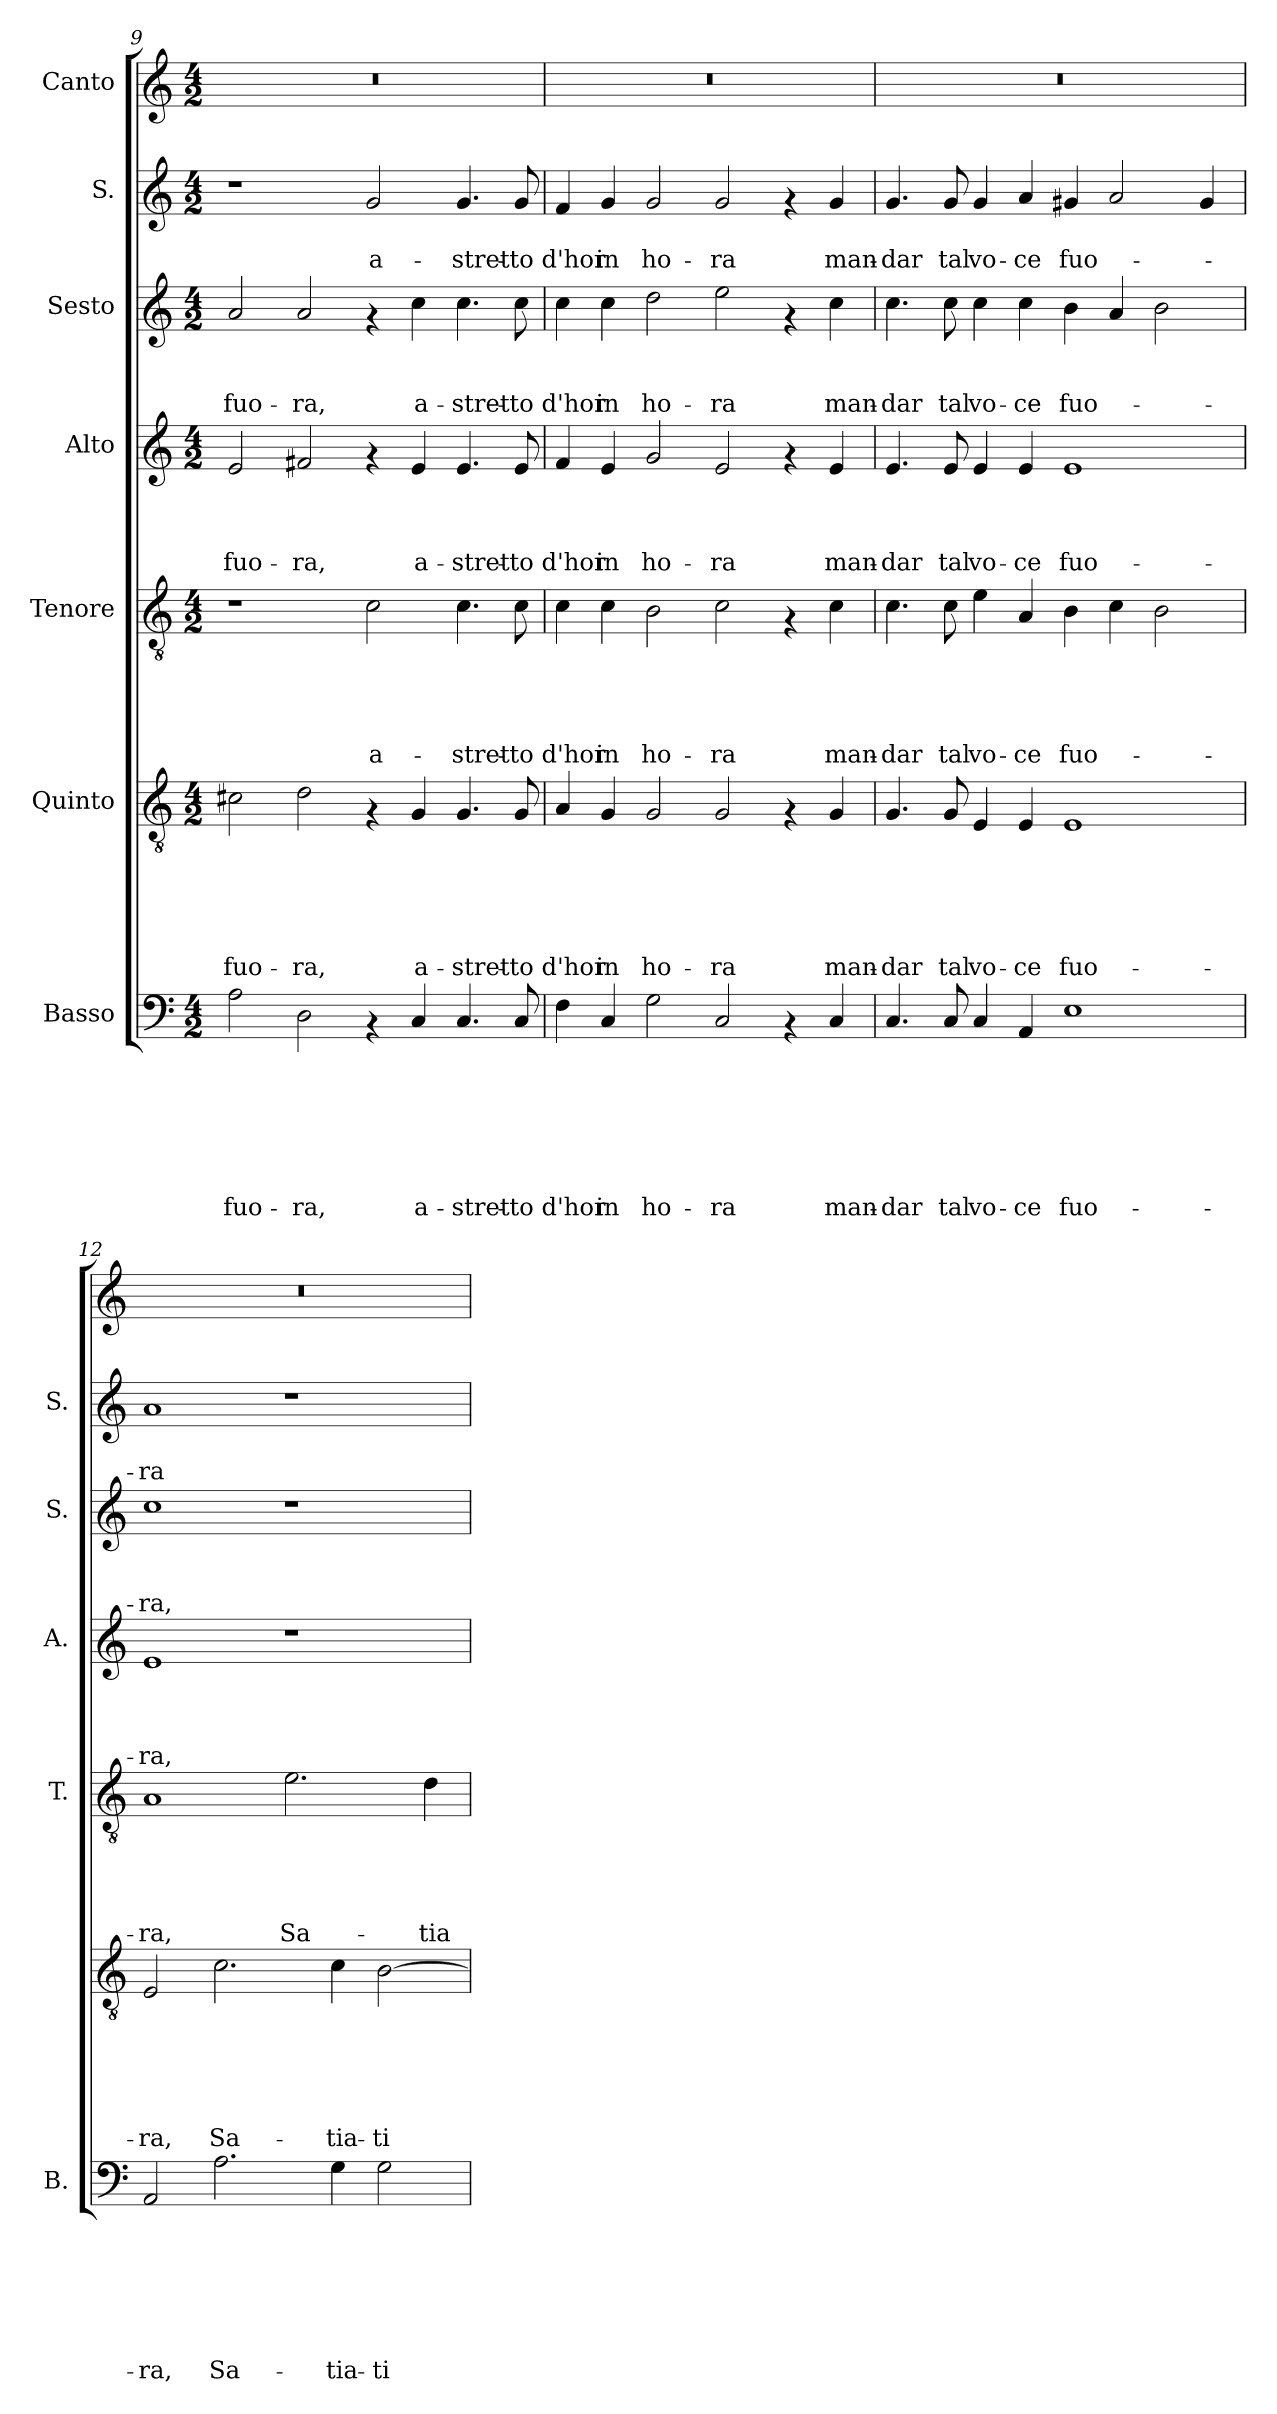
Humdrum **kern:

**kern	**text	**text	**text	**text	**text	**text	**text	**kern	**text	**text	**text	**text	**text	**text	**kern	**text	**text	**text	**text	**text	**kern	**text	**text	**text	**text	**kern	**text	**text	**text	**kern	**text	**text	**kern
*part7	*part7	*part7	*part7	*part7	*part7	*part7	*part7	*part6	*part6	*part6	*part6	*part6	*part6	*part6	*part5	*part5	*part5	*part5	*part5	*part5	*part4	*part4	*part4	*part4	*part4	*part3	*part3	*part3	*part3	*part2	*part2	*part2	*part1
*staff7	*staff7	*staff7	*staff7	*staff7	*staff7	*staff7	*staff7	*staff6	*staff6	*staff6	*staff6	*staff6	*staff6	*staff6	*staff5	*staff5	*staff5	*staff5	*staff5	*staff5	*staff4	*staff4	*staff4	*staff4	*staff4	*staff3	*staff3	*staff3	*staff3	*staff2	*staff2	*staff2	*staff1
*I"Basso	*	*	*	*	*	*	*	*I"Quinto	*	*	*	*	*	*	*I"Tenore	*	*	*	*	*	*I"Alto	*	*	*	*	*I"Sesto	*	*	*	*I"S.	*	*	*I"Canto
*I'B.	*	*	*	*	*	*	*	*	*	*	*	*	*	*	*I'T.	*	*	*	*	*	*I'A.	*	*	*	*	*I'S.	*	*	*	*I'S.	*	*	*
!!LO:PB:g=z
*clefF4	*	*	*	*	*	*	*	*clefGv2	*	*	*	*	*	*	*clefGv2	*	*	*	*	*	*clefG2	*	*	*	*	*clefG2	*	*	*	*clefG2	*	*	*clefG2
*k[]	*	*	*	*	*	*	*	*k[]	*	*	*	*	*	*	*k[]	*	*	*	*	*	*k[]	*	*	*	*	*k[]	*	*	*	*k[]	*	*	*k[]
*C:	*	*	*	*	*	*	*	*C:	*	*	*	*	*	*	*C:	*	*	*	*	*	*C:	*	*	*	*	*C:	*	*	*	*C:	*	*	*C:
*M4/2	*	*	*	*	*	*	*	*M4/2	*	*	*	*	*	*	*M4/2	*	*	*	*	*	*M4/2	*	*	*	*	*M4/2	*	*	*	*M4/2	*	*	*M4/2
=9	=9	=9	=9	=9	=9	=9	=9	=9	=9	=9	=9	=9	=9	=9	=9	=9	=9	=9	=9	=9	=9	=9	=9	=9	=9	=9	=9	=9	=9	=9	=9	=9	=9
!	!	!	!	!	!	!	!LO:LY:b	!	!	!	!	!	!	!LO:LY:b	!	!	!	!	!	!	!	!	!	!	!LO:LY:b	!	!	!	!LO:LY:b	!	!	!	!
2A\	.	.	.	.	.	.	fuo-	2c#X\	.	.	.	.	.	fuo-	1r	.	.	.	.	.	2e/	.	.	.	fuo-	2a/	.	.	fuo-	1r	.	.	0r
!	!	!	!	!	!	!	!LO:LY:b	!	!	!	!	!	!	!LO:LY:b	!	!	!	!	!	!	!	!	!	!	!LO:LY:b	!	!	!	!LO:LY:b	!	!	!	!
2D\	.	.	.	.	.	.	-ra,	2d\	.	.	.	.	.	-ra,	.	.	.	.	.	.	2f#X/	.	.	.	-ra,	2a/	.	.	-ra,	.	.	.	.
!	!	!	!	!	!	!	!	!	!	!	!	!	!	!	!	!	!	!	!	!LO:LY:b	!	!	!	!	!	!	!	!	!	!	!	!LO:LY:b	!
4rAA	.	.	.	.	.	.	.	4rF	.	.	.	.	.	.	2c\	.	.	.	.	a-	4rf	.	.	.	.	4rf	.	.	.	2g/	.	a-	.
!	!	!	!	!	!	!	!LO:LY:b	!	!	!	!	!	!	!LO:LY:b	!	!	!	!	!	!	!	!	!	!	!LO:LY:b	!	!	!	!LO:LY:b	!	!	!	!
4C/	.	.	.	.	.	.	a-	4G/	.	.	.	.	.	a-	.	.	.	.	.	.	4e/	.	.	.	a-	4cc\	.	.	a-	.	.	.	.
!	!	!	!	!	!	!	!LO:LY:b	!	!	!	!	!	!	!LO:LY:b	!	!	!	!	!	!LO:LY:b	!	!	!	!	!LO:LY:b	!	!	!	!LO:LY:b	!	!	!LO:LY:b	!
4.C/	.	.	.	.	.	.	-stret-	4.G/	.	.	.	.	.	-stret-	4.c\	.	.	.	.	-stret-	4.e/	.	.	.	-stret-	4.cc\	.	.	-stret-	4.g/	.	-stret-	.
!	!	!	!	!	!	!	!LO:LY:b	!	!	!	!	!	!	!LO:LY:b	!	!	!	!	!	!LO:LY:b	!	!	!	!	!LO:LY:b	!	!	!	!LO:LY:b	!	!	!LO:LY:b	!
8C/	.	.	.	.	.	.	-to	8G/	.	.	.	.	.	-to	8c\	.	.	.	.	-to	8e/	.	.	.	-to	8cc\	.	.	-to	8g/	.	-to	.
=10	=10	=10	=10	=10	=10	=10	=10	=10	=10	=10	=10	=10	=10	=10	=10	=10	=10	=10	=10	=10	=10	=10	=10	=10	=10	=10	=10	=10	=10	=10	=10	=10	=10
!	!	!	!	!	!	!	!LO:LY:b	!	!	!	!	!	!	!LO:LY:b	!	!	!	!	!	!LO:LY:b	!	!	!	!	!LO:LY:b	!	!	!	!LO:LY:b	!	!	!LO:LY:b	!
4F\	.	.	.	.	.	.	d'hor	4A/	.	.	.	.	.	d'hor	4c\	.	.	.	.	d'hor	4f/	.	.	.	d'hor	4cc\	.	.	d'hor	4f/	.	d'hor	0r
!	!	!	!	!	!	!	!LO:LY:b	!	!	!	!	!	!	!LO:LY:b	!	!	!	!	!	!LO:LY:b	!	!	!	!	!LO:LY:b	!	!	!	!LO:LY:b	!	!	!LO:LY:b	!
4C/	.	.	.	.	.	.	in	4G/	.	.	.	.	.	in	4c\	.	.	.	.	in	4e/	.	.	.	in	4cc\	.	.	in	4g/	.	in	.
!	!	!	!	!	!	!	!LO:LY:b	!	!	!	!	!	!	!LO:LY:b	!	!	!	!	!	!LO:LY:b	!	!	!	!	!LO:LY:b	!	!	!	!LO:LY:b	!	!	!LO:LY:b	!
2G\	.	.	.	.	.	.	ho-	2G/	.	.	.	.	.	ho-	2B\	.	.	.	.	ho-	2g/	.	.	.	ho-	2dd\	.	.	ho-	2g/	.	ho-	.
!	!	!	!	!	!	!	!LO:LY:b	!	!	!	!	!	!	!LO:LY:b	!	!	!	!	!	!LO:LY:b	!	!	!	!	!LO:LY:b	!	!	!	!LO:LY:b	!	!	!LO:LY:b	!
2C/	.	.	.	.	.	.	-ra	2G/	.	.	.	.	.	-ra	2c\	.	.	.	.	-ra	2e/	.	.	.	-ra	2ee\	.	.	-ra	2g/	.	-ra	.
4rAA	.	.	.	.	.	.	.	4rF	.	.	.	.	.	.	4rF	.	.	.	.	.	4rf	.	.	.	.	4rf	.	.	.	4rf	.	.	.
!	!	!	!	!	!	!	!LO:LY:b	!	!	!	!	!	!	!LO:LY:b	!	!	!	!	!	!LO:LY:b	!	!	!	!	!LO:LY:b	!	!	!	!LO:LY:b	!	!	!LO:LY:b	!
4C/	.	.	.	.	.	.	man-	4G/	.	.	.	.	.	man-	4c\	.	.	.	.	man-	4e/	.	.	.	man-	4cc\	.	.	man-	4g/	.	man-	.
=11	=11	=11	=11	=11	=11	=11	=11	=11	=11	=11	=11	=11	=11	=11	=11	=11	=11	=11	=11	=11	=11	=11	=11	=11	=11	=11	=11	=11	=11	=11	=11	=11	=11
!	!	!	!	!	!	!	!LO:LY:b	!	!	!	!	!	!	!LO:LY:b	!	!	!	!	!	!LO:LY:b	!	!	!	!	!LO:LY:b	!	!	!	!LO:LY:b	!	!	!LO:LY:b	!
4.C/	.	.	.	.	.	.	-dar	4.G/	.	.	.	.	.	-dar	4.c\	.	.	.	.	-dar	4.e/	.	.	.	-dar	4.cc\	.	.	-dar	4.g/	.	-dar	0r
!	!	!	!	!	!	!	!LO:LY:b	!	!	!	!	!	!	!LO:LY:b	!	!	!	!	!	!LO:LY:b	!	!	!	!	!LO:LY:b	!	!	!	!LO:LY:b	!	!	!LO:LY:b	!
8C/	.	.	.	.	.	.	tal	8G/	.	.	.	.	.	tal	8c\	.	.	.	.	tal	8e/	.	.	.	tal	8cc\	.	.	tal	8g/	.	tal	.
!	!	!	!	!	!	!	!LO:LY:b	!	!	!	!	!	!	!LO:LY:b	!	!	!	!	!	!LO:LY:b	!	!	!	!	!LO:LY:b	!	!	!	!LO:LY:b	!	!	!LO:LY:b	!
4C/	.	.	.	.	.	.	vo-	4E/	.	.	.	.	.	vo-	4e\	.	.	.	.	vo-	4e/	.	.	.	vo-	4cc\	.	.	vo-	4g/	.	vo-	.
!	!	!	!	!	!	!	!LO:LY:b	!	!	!	!	!	!	!LO:LY:b	!	!	!	!	!	!LO:LY:b	!	!	!	!	!LO:LY:b	!	!	!	!LO:LY:b	!	!	!LO:LY:b	!
4AA/	.	.	.	.	.	.	-ce	4E/	.	.	.	.	.	-ce	4A/	.	.	.	.	-ce	4e/	.	.	.	-ce	4cc\	.	.	-ce	4a/	.	-ce	.
!	!	!	!	!	!	!	!LO:LY:b	!	!	!	!	!	!	!LO:LY:b	!	!	!	!	!	!LO:LY:b	!	!	!	!	!LO:LY:b	!	!	!	!LO:LY:b	!	!	!LO:LY:b	!
1E	.	.	.	.	.	.	fuo-	1E	.	.	.	.	.	fuo-	4B\	.	.	.	.	fuo-	1e	.	.	.	fuo-	4b\	.	.	fuo-	4g#X/	.	fuo-	.
.	.	.	.	.	.	.	.	.	.	.	.	.	.	.	4c\	.	.	.	.	.	.	.	.	.	.	4a/	.	.	.	2a/	.	.	.
.	.	.	.	.	.	.	.	.	.	.	.	.	.	.	2B\	.	.	.	.	.	.	.	.	.	.	2b\	.	.	.	.	.	.	.
.	.	.	.	.	.	.	.	.	.	.	.	.	.	.	.	.	.	.	.	.	.	.	.	.	.	.	.	.	.	4g#/	.	.	.
=12	=12	=12	=12	=12	=12	=12	=12	=12	=12	=12	=12	=12	=12	=12	=12	=12	=12	=12	=12	=12	=12	=12	=12	=12	=12	=12	=12	=12	=12	=12	=12	=12	=12
!	!	!	!	!	!	!	!LO:LY:b	!	!	!	!	!	!	!LO:LY:b	!	!	!	!	!	!LO:LY:b	!	!	!	!	!LO:LY:b	!	!	!	!LO:LY:b	!	!	!LO:LY:b	!
2AA/	.	.	.	.	.	.	-ra,	2E/	.	.	.	.	.	-ra,	1A	.	.	.	.	-ra,	1e	.	.	.	-ra,	1cc	.	.	-ra,	1a	.	-ra	0r
!	!	!	!	!	!	!	!LO:LY:b	!	!	!	!	!	!	!LO:LY:b	!	!	!	!	!	!	!	!	!	!	!	!	!	!	!	!	!	!	!
2.A\	.	.	.	.	.	.	Sa-	2.c\	.	.	.	.	.	Sa-	.	.	.	.	.	.	.	.	.	.	.	.	.	.	.	.	.	.	.
!	!	!	!	!	!	!	!	!	!	!	!	!	!	!	!	!	!	!	!	!LO:LY:b	!	!	!	!	!	!	!	!	!	!	!	!	!
.	.	.	.	.	.	.	.	.	.	.	.	.	.	.	2.e\	.	.	.	.	Sa-	1r	.	.	.	.	1r	.	.	.	1r	.	.	.
!	!	!	!	!	!	!	!LO:LY:b	!	!	!	!	!	!	!LO:LY:b	!	!	!	!	!	!	!	!	!	!	!	!	!	!	!	!	!	!	!
4G\	.	.	.	.	.	.	-tia-	4c\	.	.	.	.	.	-tia-	.	.	.	.	.	.	.	.	.	.	.	.	.	.	.	.	.	.	.
!	!	!	!	!	!	!	!LO:LY:b	!	!	!	!	!	!	!LO:LY:b	!	!	!	!	!	!	!	!	!	!	!	!	!	!	!	!	!	!	!
2G\	.	.	.	.	.	.	-ti	[>2B\	.	.	.	.	.	-ti	.	.	.	.	.	.	.	.	.	.	.	.	.	.	.	.	.	.	.
!	!	!	!	!	!	!	!	!	!	!	!	!	!	!	!	!	!	!	!	!LO:LY:b	!	!	!	!	!	!	!	!	!	!	!	!	!
.	.	.	.	.	.	.	.	.	.	.	.	.	.	.	4d\	.	.	.	.	-tia-	.	.	.	.	.	.	.	.	.	.	.	.	.
=	=	=	=	=	=	=	=	=	=	=	=	=	=	=	=	=	=	=	=	=	=	=	=	=	=	=	=	=	=	=	=	=	=
*-	*-	*-	*-	*-	*-	*-	*-	*-	*-	*-	*-	*-	*-	*-	*-	*-	*-	*-	*-	*-	*-	*-	*-	*-	*-	*-	*-	*-	*-	*-	*-	*-	*-
